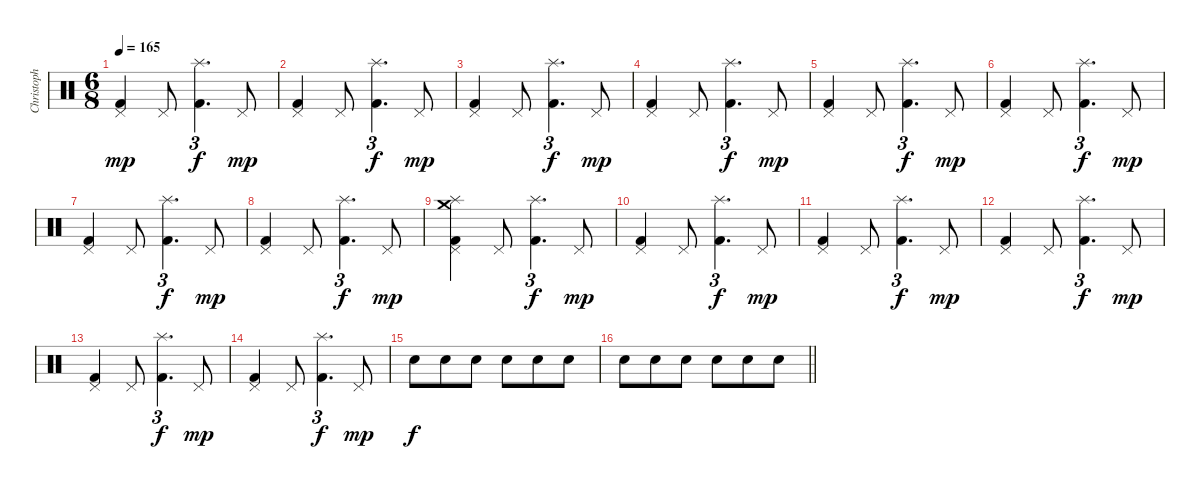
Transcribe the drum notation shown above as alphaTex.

\track ("Christoph Schneider" "Christoph ") {instrument percussion}
\staff {score}
\articulation defaults
\ts (6 8)
\tempo 165
\clef neutral
\ks c
("Pedal Hi-Hat (hit)" "Kick (hit) 2").4{dy mp} "Pedal Hi-Hat (hit)".8 ("Splash (hit)" "Kick (hit) 2").4{d tu (3 2) dy f} "Pedal Hi-Hat (hit)".8{dy mp} |
("Pedal Hi-Hat (hit)" "Kick (hit) 2").4 "Pedal Hi-Hat (hit)".8 ("Splash (hit)" "Kick (hit) 2").4{d tu (3 2) dy f} "Pedal Hi-Hat (hit)".8{dy mp} |
("Pedal Hi-Hat (hit)" "Kick (hit) 2").4 "Pedal Hi-Hat (hit)".8 ("Splash (hit)" "Kick (hit) 2").4{d tu (3 2) dy f} "Pedal Hi-Hat (hit)".8{dy mp} |
("Pedal Hi-Hat (hit)" "Kick (hit) 2").4 "Pedal Hi-Hat (hit)".8 ("Splash (hit)" "Kick (hit) 2").4{d tu (3 2) dy f} "Pedal Hi-Hat (hit)".8{dy mp} |
("Pedal Hi-Hat (hit)" "Kick (hit) 2").4 "Pedal Hi-Hat (hit)".8 ("Splash (hit)" "Kick (hit) 2").4{d tu (3 2) dy f} "Pedal Hi-Hat (hit)".8{dy mp} |
("Pedal Hi-Hat (hit)" "Kick (hit) 2").4 "Pedal Hi-Hat (hit)".8 ("Splash (hit)" "Kick (hit) 2").4{d tu (3 2) dy f} "Pedal Hi-Hat (hit)".8{dy mp} |
("Pedal Hi-Hat (hit)" "Kick (hit) 2").4 "Pedal Hi-Hat (hit)".8 ("Splash (hit)" "Kick (hit) 2").4{d tu (3 2) dy f} "Pedal Hi-Hat (hit)".8{dy mp} |
("Pedal Hi-Hat (hit)" "Kick (hit) 2").4 "Pedal Hi-Hat (hit)".8 ("Splash (hit)" "Kick (hit) 2").4{d tu (3 2) dy f} "Pedal Hi-Hat (hit)".8{dy mp} |
("Pedal Hi-Hat (hit)" "Kick (hit) 2" "Crash medium (hit)" "Splash (hit)").4 "Pedal Hi-Hat (hit)".8 ("Splash (hit)" "Kick (hit) 2").4{d tu (3 2) dy f} "Pedal Hi-Hat (hit)".8{dy mp} |
("Pedal Hi-Hat (hit)" "Kick (hit) 2").4 "Pedal Hi-Hat (hit)".8 ("Splash (hit)" "Kick (hit) 2").4{d tu (3 2) dy f} "Pedal Hi-Hat (hit)".8{dy mp} |
("Pedal Hi-Hat (hit)" "Kick (hit) 2").4 "Pedal Hi-Hat (hit)".8 ("Splash (hit)" "Kick (hit) 2").4{d tu (3 2) dy f} "Pedal Hi-Hat (hit)".8{dy mp} |
("Pedal Hi-Hat (hit)" "Kick (hit) 2").4 "Pedal Hi-Hat (hit)".8 ("Splash (hit)" "Kick (hit) 2").4{d tu (3 2) dy f} "Pedal Hi-Hat (hit)".8{dy mp} |
("Pedal Hi-Hat (hit)" "Kick (hit) 2").4 "Pedal Hi-Hat (hit)".8 ("Splash (hit)" "Kick (hit) 2").4{d tu (3 2) dy f} "Pedal Hi-Hat (hit)".8{dy mp} |
("Pedal Hi-Hat (hit)" "Kick (hit) 2").4 "Pedal Hi-Hat (hit)".8 ("Splash (hit)" "Kick (hit) 2").4{d tu (3 2) dy f} "Pedal Hi-Hat (hit)".8{dy mp} |
"Electric Snare (hit)".8{dy f} "Electric Snare (hit)".8 "Electric Snare (hit)".8 "Electric Snare (hit)".8 "Electric Snare (hit)".8 "Electric Snare (hit)".8 |
\barLineRight lightlight "Electric Snare (hit)".8 "Electric Snare (hit)".8 "Electric Snare (hit)".8 "Electric Snare (hit)".8 "Electric Snare (hit)".8 "Electric Snare (hit)".8
